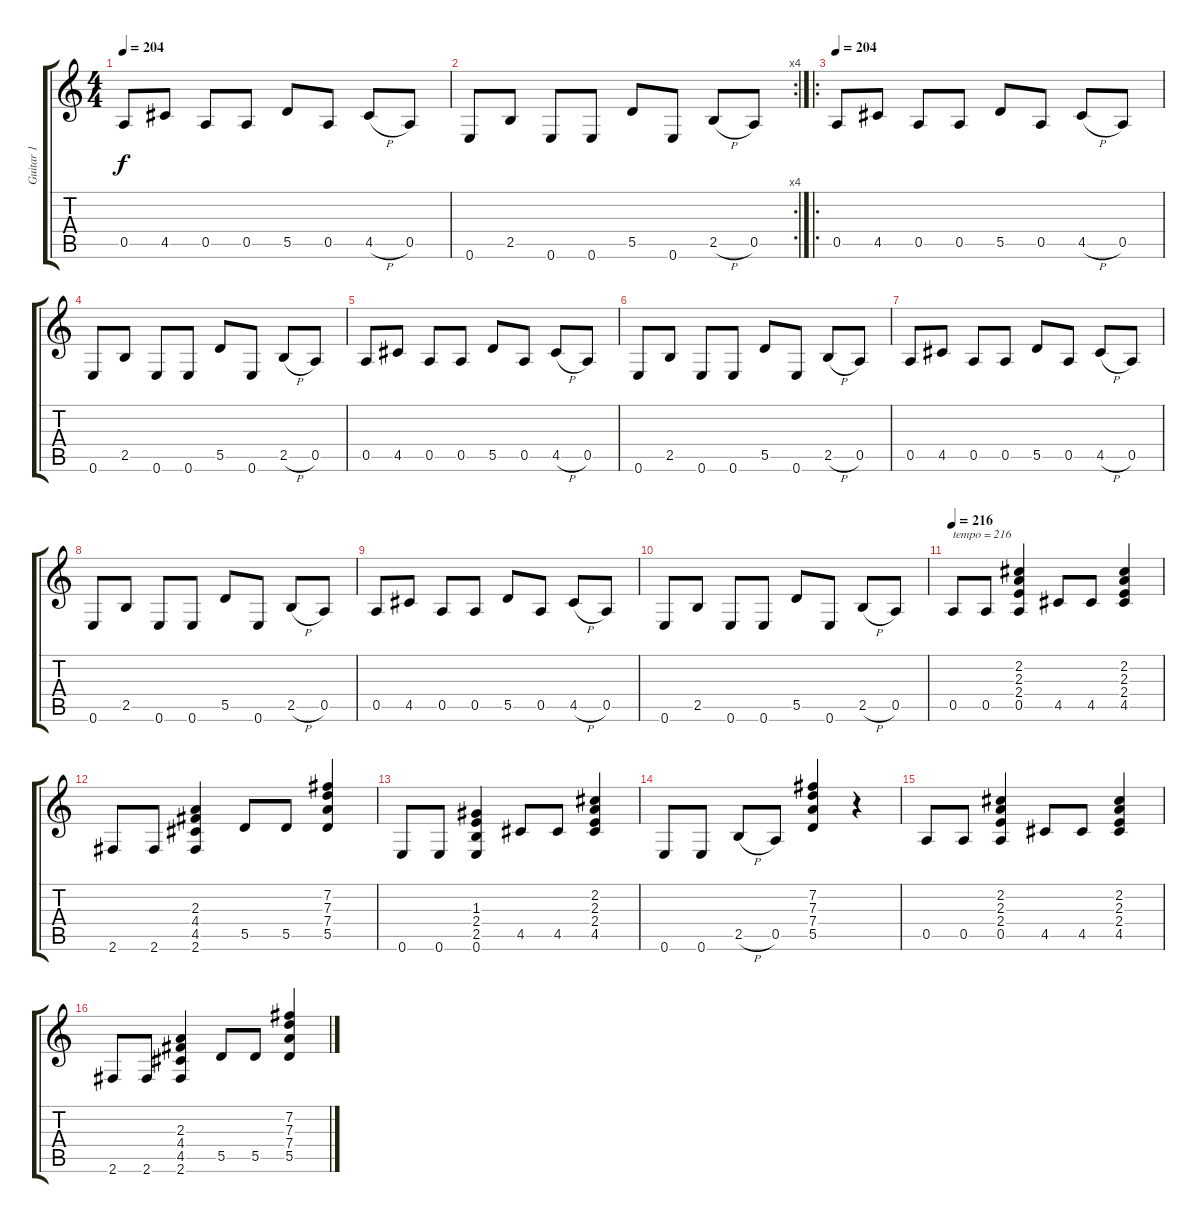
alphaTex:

\track ("Guitar 1" "Guitar 1") {instrument overdrivenguitar}
\staff {score tabs}
\tuning (E4 B3 G3 D3 A2 E2) {hide}
\ts (4 4)
\tempo 204
\clef g2
\ks c
0.5.8{dy f instrument electricguitarmuted} 4.5.8 0.5.8 0.5.8 5.5.8 0.5.8 4.5{h}.8 0.5.8 |
\rc 4
0.6.8 2.5.8 0.6.8 0.6.8 5.5.8 0.6.8 2.5{h}.8{instrument overdrivenguitar} 0.5.8 |
\ro
\tempo 204
0.5.8 4.5.8 0.5.8 0.5.8 5.5.8 0.5.8 4.5{h}.8 0.5.8 |
0.6.8 2.5.8 0.6.8 0.6.8 5.5.8 0.6.8 2.5{h}.8 0.5.8 |
0.5.8 4.5.8 0.5.8 0.5.8 5.5.8 0.5.8 4.5{h}.8 0.5.8 |
0.6.8 2.5.8 0.6.8 0.6.8 5.5.8 0.6.8 2.5{h}.8 0.5.8 |
0.5.8 4.5.8 0.5.8 0.5.8 5.5.8 0.5.8 4.5{h}.8 0.5.8 |
0.6.8 2.5.8 0.6.8 0.6.8 5.5.8 0.6.8 2.5{h}.8 0.5.8 |
0.5.8 4.5.8 0.5.8 0.5.8 5.5.8 0.5.8 4.5{h}.8 0.5.8 |
0.6.8 2.5.8 0.6.8 0.6.8 5.5.8 0.6.8 2.5{h}.8 0.5.8 |
\tempo 216
0.5.8{txt "tempo = 216" instrument electricguitarmuted} 0.5.8 (2.2 2.3 2.4 0.5).4 4.5.8 4.5.8 (2.2 2.3 2.4 4.5).4 |
2.6.8 2.6.8 (2.3 4.4 4.5 2.6).4 5.5.8 5.5.8 (7.2 7.3 7.4 5.5).4 |
0.6.8 0.6.8 (1.3 2.4 2.5 0.6).4 4.5.8 4.5.8 (2.2 2.3 2.4 4.5).4 |
0.6.8 0.6.8 2.5{h}.8{instrument overdrivenguitar} 0.5.8 (7.2 7.3 7.4 5.5).4 r.4 |
0.5.8{instrument electricguitarmuted} 0.5.8 (2.2 2.3 2.4 0.5).4 4.5.8 4.5.8 (2.2 2.3 2.4 4.5).4 |
2.6.8 2.6.8 (2.3 4.4 4.5 2.6).4 5.5.8 5.5.8 (7.2 7.3 7.4 5.5).4
